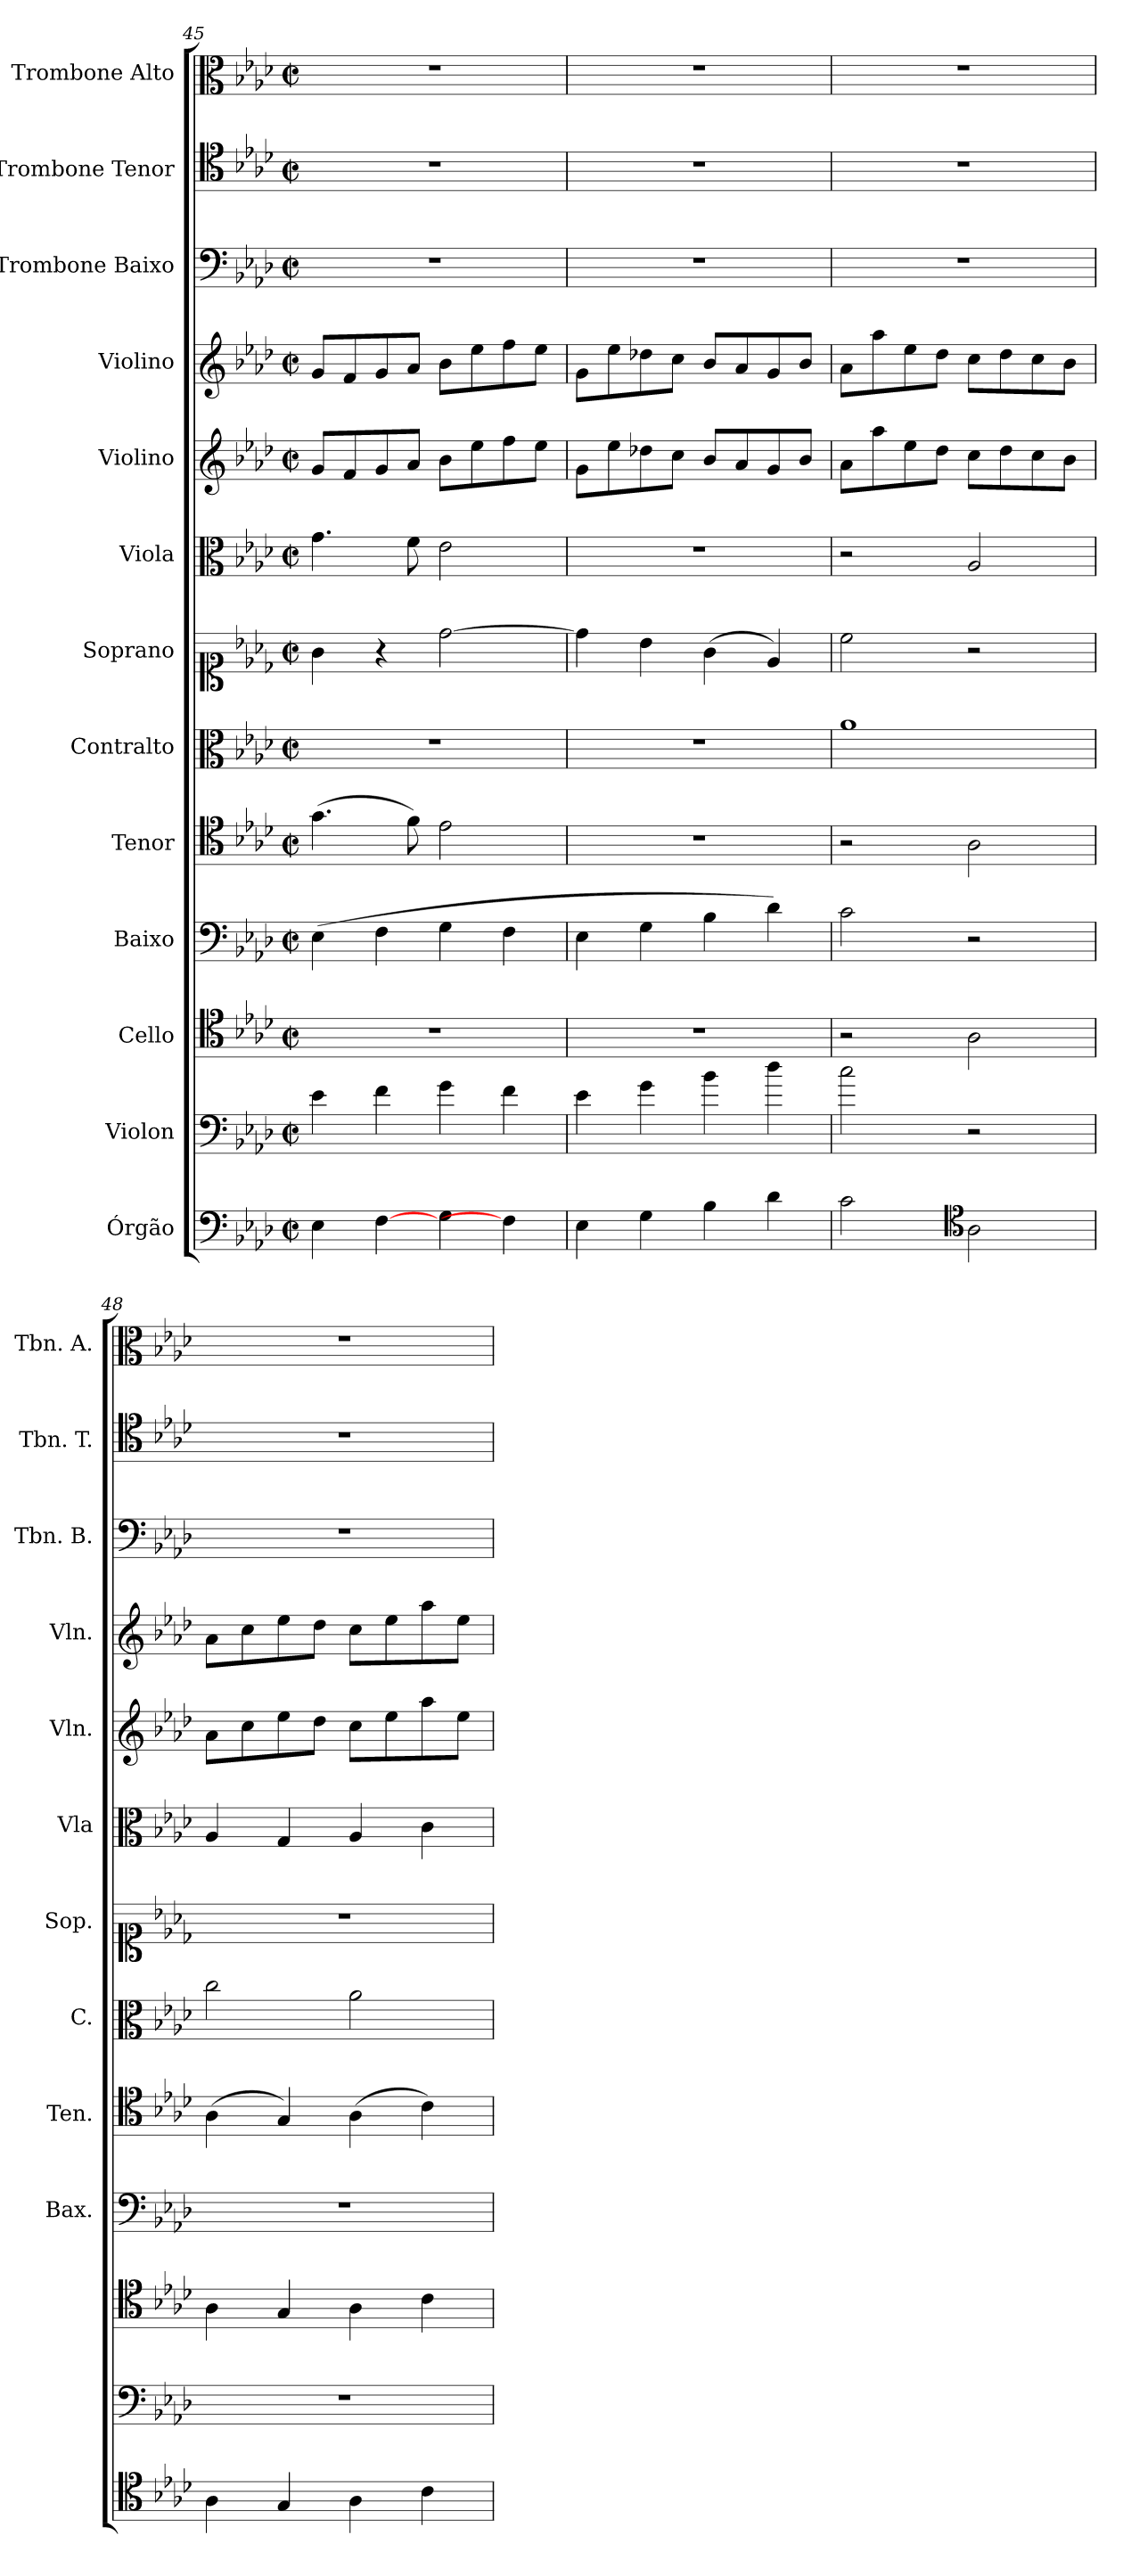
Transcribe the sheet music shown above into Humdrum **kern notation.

**kern	**kern	**kern	**kern	**kern	**kern	**kern	**kern	**kern	**kern	**kern	**kern	**kern
*part13	*part12	*part11	*part10	*part9	*part8	*part7	*part6	*part5	*part4	*part3	*part2	*part1
*staff13	*staff12	*staff11	*staff10	*staff9	*staff8	*staff7	*staff6	*staff5	*staff4	*staff3	*staff2	*staff1
*I"Órgão	*I"Violon	*I"Cello	*I"Baixo	*I"Tenor	*I"Contralto	*I"Soprano	*I"Viola	*I"Violino	*I"Violino	*I"Trombone Baixo	*I"Trombone Tenor	*I"Trombone Alto
*	*	*	*I'Bax.	*I'Ten.	*I'C.	*I'Sop.	*I'Vla	*I'Vln.	*I'Vln.	*I'Tbn. B.	*I'Tbn. T.	*I'Tbn. A.
*clefF4	*clefF4	*clefC4	*clefF4	*clefC4	*clefC3	*clefC1	*clefC3	*clefG2	*clefG2	*clefF4	*clefC4	*clefC3
*	*ITrd7c12	*	*	*	*	*	*	*	*	*	*	*
*k[b-e-a-d-]	*k[b-e-a-d-]	*k[b-e-a-d-]	*k[b-e-a-d-]	*k[b-e-a-d-]	*k[b-e-a-d-]	*k[b-e-a-d-]	*k[b-e-a-d-]	*k[b-e-a-d-]	*k[b-e-a-d-]	*k[b-e-a-d-]	*k[b-e-a-d-]	*k[b-e-a-d-]
*M2/2	*M2/2	*M2/2	*M2/2	*M2/2	*M2/2	*M2/2	*M2/2	*M2/2	*M2/2	*M2/2	*M2/2	*M2/2
*met(c|)	*met(c|)	*met(c|)	*met(c|)	*met(c|)	*met(c|)	*met(c|)	*met(c|)	*met(c|)	*met(c|)	*met(c|)	*met(c|)	*met(c|)
=45	=45	=45	=45	=45	=45	=45	=45	=45	=45	=45	=45	=45
4E-\	4E-\	1r	(4E-\	(4.g\	1r	4g\	4.g\	8g/L	8g/L	1r	1r	1r
.	.	.	.	.	.	.	.	8f/	8f/	.	.	.
[4F\	4F\	.	4F\	.	.	4r	.	8g/	8g/	.	.	.
.	.	.	.	8f\)	.	.	8f\	8a-/J	8a-/J	.	.	.
4G\	4G\	.	4G\	2e-\	.	[2dd-i\	2e-\	8b-\L	8b-\L	.	.	.
.	.	.	.	.	.	.	.	8ee-\	8ee-\	.	.	.
4F\]	4F\	.	4F\	.	.	.	.	8ff\	8ff\	.	.	.
.	.	.	.	.	.	.	.	8ee-\J	8ee-\J	.	.	.
=46	=46	=46	=46	=46	=46	=46	=46	=46	=46	=46	=46	=46
4E-\	4E-\	1r	4E-\	1r	1r	4dd-\]	1r	8g\L	8g\L	1r	1r	1r
.	.	.	.	.	.	.	.	8ee-\	8ee-\	.	.	.
4G\	4G\	.	4G\	.	.	4b-\	.	8dd-X\	8dd-X\	.	.	.
.	.	.	.	.	.	.	.	8cc\J	8cc\J	.	.	.
4B-\	4B-\	.	4B-\	.	.	(4g\	.	8b-/L	8b-/L	.	.	.
.	.	.	.	.	.	.	.	8a-/	8a-/	.	.	.
4d-\	4d-\	.	4d-\)	.	.	4e-/)	.	8g/	8g/	.	.	.
.	.	.	.	.	.	.	.	8b-/J	8b-/J	.	.	.
=47	=47	=47	=47	=47	=47	=47	=47	=47	=47	=47	=47	=47
2c\	2c\	2r	2c\	2r	1a-	2cc\	2r	8a-\L	8a-\L	1r	1r	1r
.	.	.	.	.	.	.	.	8aa-\	8aa-\	.	.	.
.	.	.	.	.	.	.	.	8ee-\	8ee-\	.	.	.
.	.	.	.	.	.	.	.	8dd-\J	8dd-\J	.	.	.
*clefC4	*	*	*	*	*	*	*	*	*	*	*	*
2A-\	2r	2A-\	2r	2A-\	.	2r	2A-/	8cc\L	8cc\L	.	.	.
.	.	.	.	.	.	.	.	8dd-\	8dd-\	.	.	.
.	.	.	.	.	.	.	.	8cc\	8cc\	.	.	.
.	.	.	.	.	.	.	.	8b-\J	8b-\J	.	.	.
!!LO:PB:g=z
=48	=48	=48	=48	=48	=48	=48	=48	=48	=48	=48	=48	=48
4A-\	1r	4A-\	1r	(4A-\	2cc\	1r	4A-/	8a-\L	8a-\L	1r	1r	1r
.	.	.	.	.	.	.	.	8cc\	8cc\	.	.	.
4G/	.	4G/	.	4G/)	.	.	4G/	8ee-\	8ee-\	.	.	.
.	.	.	.	.	.	.	.	8dd-\J	8dd-\J	.	.	.
4A-\	.	4A-\	.	(4A-\	2a-\	.	4A-/	8cc\L	8cc\L	.	.	.
.	.	.	.	.	.	.	.	8ee-\	8ee-\	.	.	.
4c\	.	4c\	.	4c\)	.	.	4c\	8aa-\	8aa-\	.	.	.
.	.	.	.	.	.	.	.	8ee-\J	8ee-\J	.	.	.
=	=	=	=	=	=	=	=	=	=	=	=	=
*-	*-	*-	*-	*-	*-	*-	*-	*-	*-	*-	*-	*-
